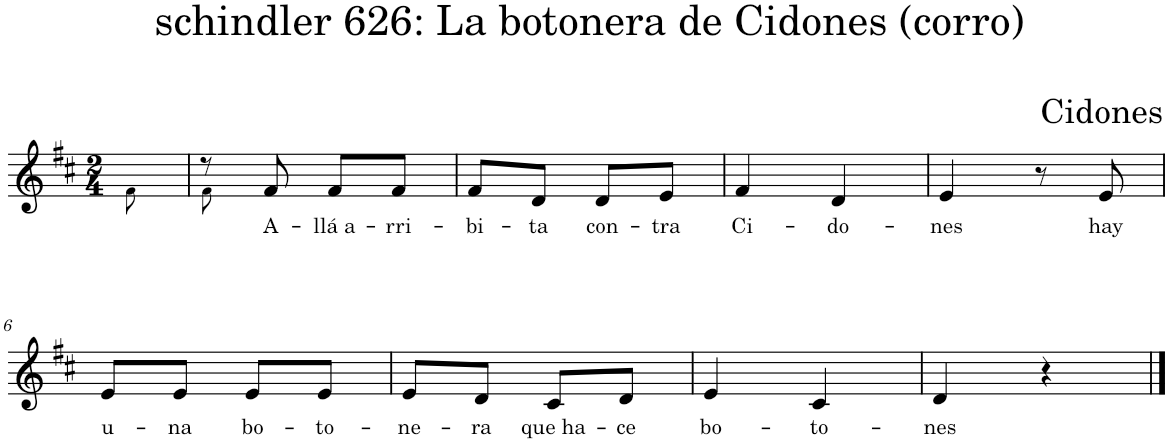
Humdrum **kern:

**kern	**text
*part1	*part1
*staff1	*staff1
*I"Piano	*
*I'Pno.	*
*clefG2	*
*k[f#c#]	*
*M2/4	*
=1	=1
8f#!\	.
=2	=2
*^	*
8r	8f#!\	.
!	!	!LO:LY:b
8f#/	4.ryy	A-
!	!	!LO:LY:b
8f#/L	.	-llá a-
!	!	!LO:LY:b
8f#/J	.	-rri-
*v	*v	*
=3	=3
!	!LO:LY:b
8f#/L	-bi-
!	!LO:LY:b
8d/J	-ta
!	!LO:LY:b
8d/L	con-
!	!LO:LY:b
8e/J	-tra
=4	=4
!	!LO:LY:b
4f#/	Ci-
!	!LO:LY:b
4d/	-do-
=5	=5
!	!LO:LY:b
4e/	-nes
8r	.
!	!LO:LY:b
8e/	hay
!!LO:LB:g=z
=6	=6
!	!LO:LY:b
8e/L	u-
!	!LO:LY:b
8e/J	-na
!	!LO:LY:b
8e/L	bo-
!	!LO:LY:b
8e/J	-to-
=7	=7
!	!LO:LY:b
8e/L	ne-
!	!LO:LY:b
8d/J	-ra
!	!LO:LY:b
8c#/L	que ha-
!	!LO:LY:b
8d/J	-ce
=8	=8
!	!LO:LY:b
4e/	bo-
!	!LO:LY:b
4c#/	-to-
=9	=9
!	!LO:LY:b
4d/	-nes
4r	.
==	==
*-	*-
